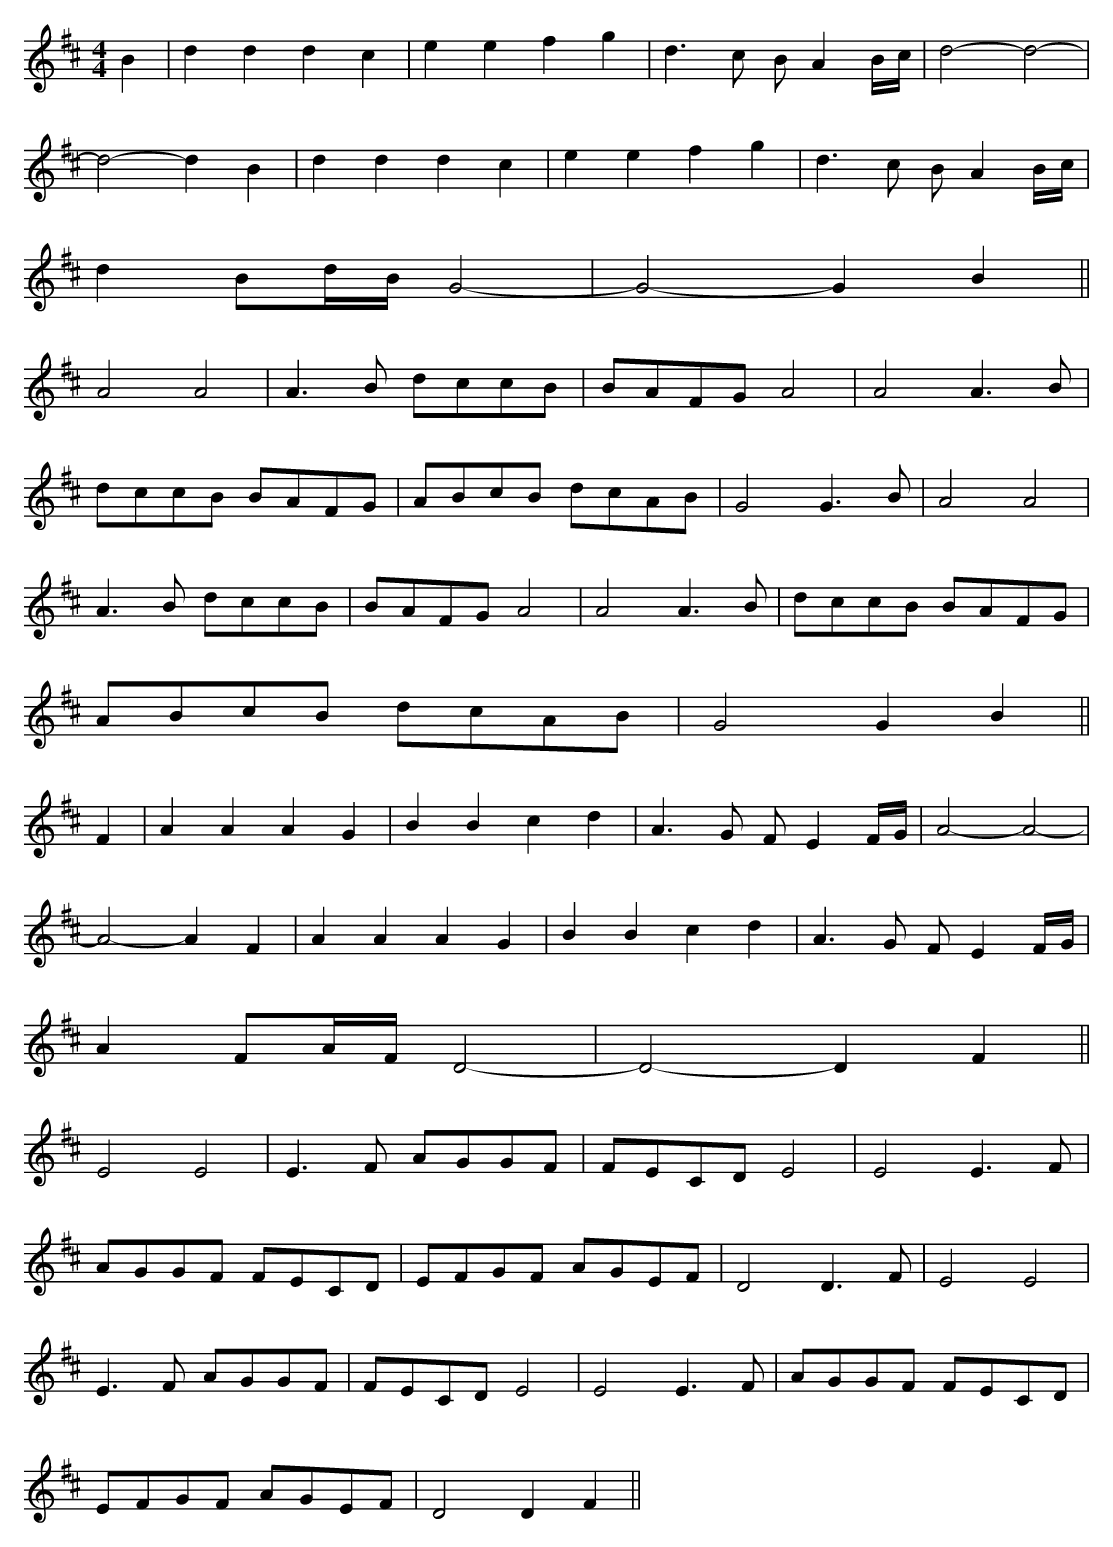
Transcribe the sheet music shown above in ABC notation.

X:1
M:4/4
K:D
B2|d2d2 d2c2|e2e2 f2g2|d3c BA2B/c/|d4- d4-|
d4- d2B2|d2d2 d2c2|e2e2 f2g2|d3c BA2B/c/|
d2Bd/B/ G4-|G4- G2B2||
A4 A4|A3B dccB|BAFG A4|A4 A3B|
dccB BAFG|ABcB dcAB|G4 G3B|A4 A4|
A3B dccB|BAFG A4|A4 A3B|dccB BAFG|
ABcB dcAB|G4 G2B2||
F2|A2A2 A2G2|B2B2 c2d2|A3G FE2F/G/|A4- A4-|
A4- A2F2|A2A2 A2G2|B2B2 c2d2|A3G FE2F/G/|
A2FA/F/ D4-|D4- D2F2||
E4 E4|E3F AGGF|FECD E4|E4 E3F|
AGGF FECD|EFGF AGEF|D4 D3F|E4 E4|
E3F AGGF|FECD E4|E4 E3F|AGGF FECD|
EFGF AGEF|D4 D2F2||
